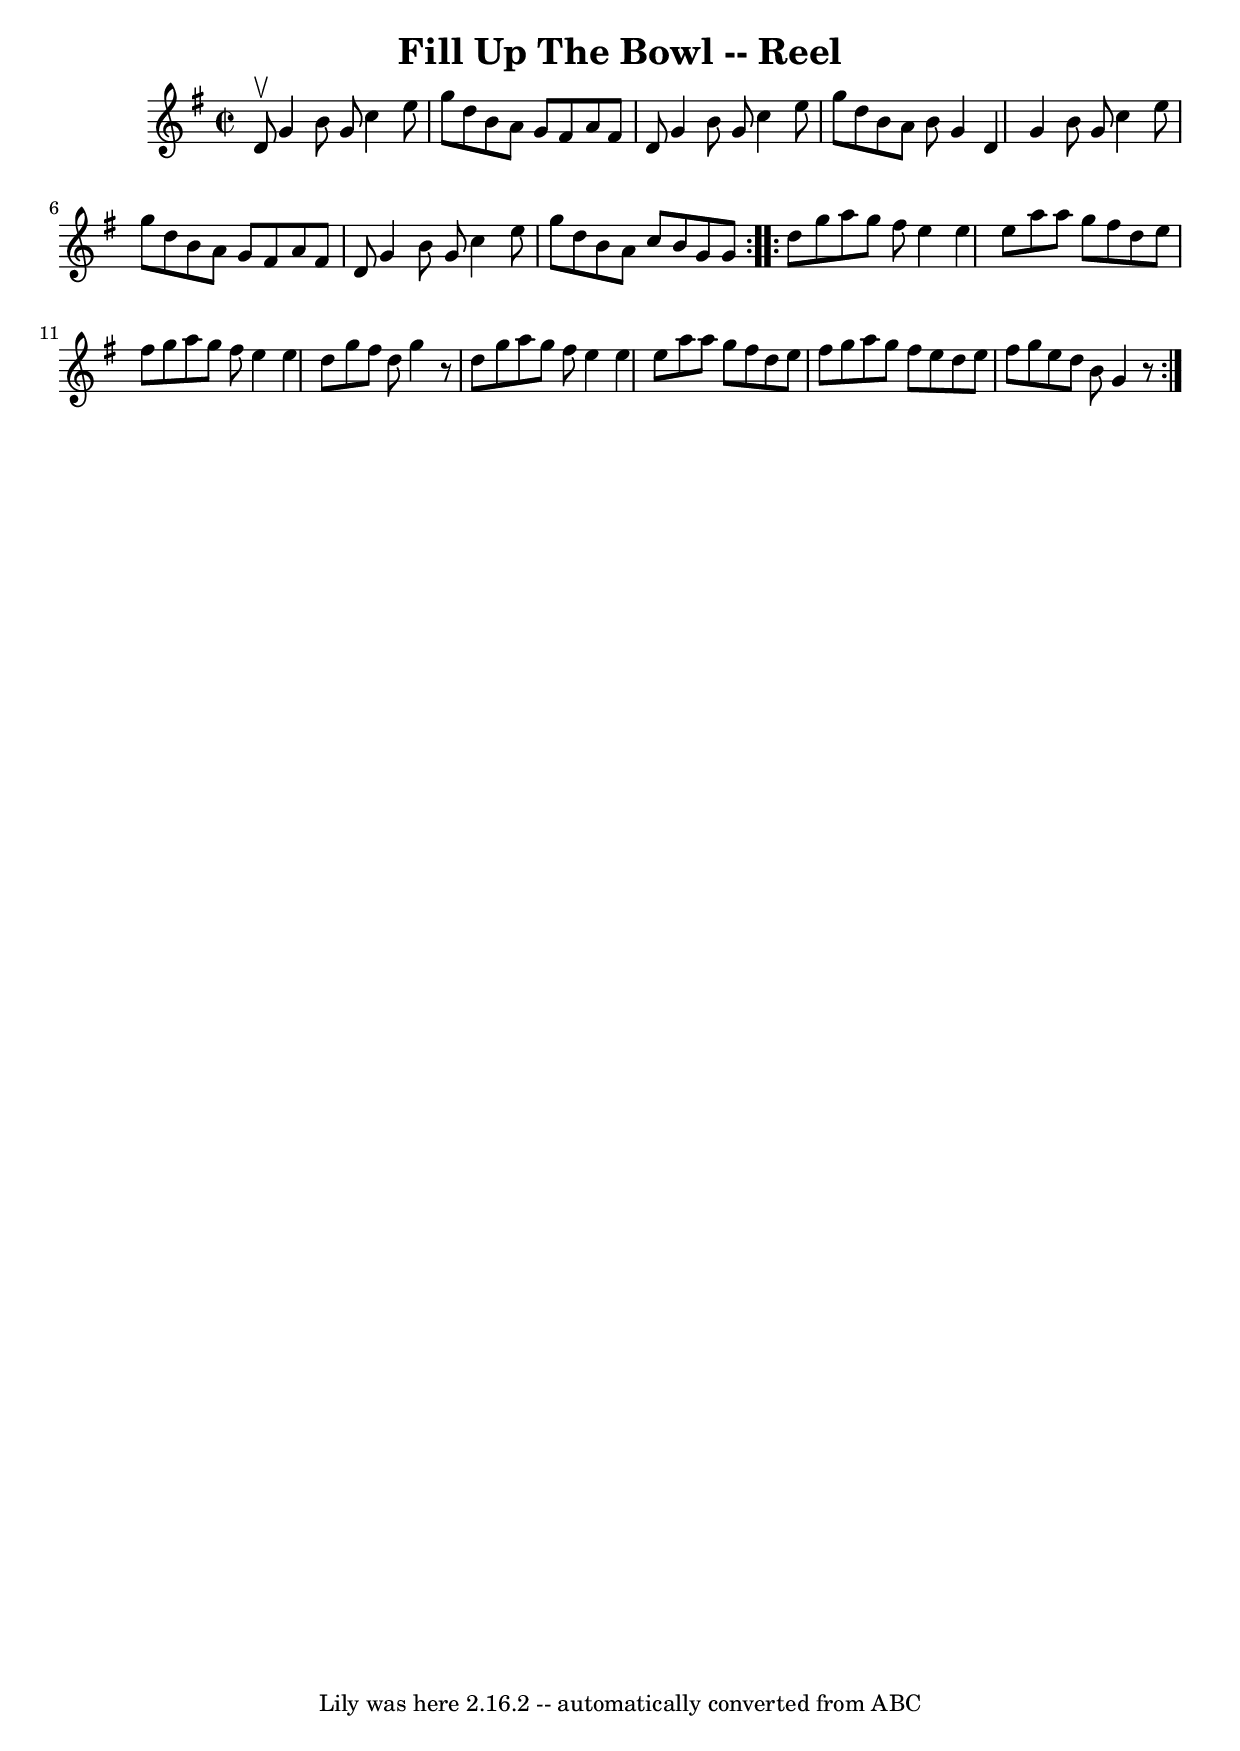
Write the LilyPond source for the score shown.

\version "2.7.40"
\include "Mammoth.ily"
\header {
	book = "Ryan's Mammoth Collection"
	crossRefNumber = "1"
	footnotes = ""
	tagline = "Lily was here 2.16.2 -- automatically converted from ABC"
	title = "Fill Up The Bowl -- Reel"
}
voicedefault =  {
\set Score.defaultBarType = "empty"

\repeat volta 2 {
\override Staff.TimeSignature #'style = #'C
 \time 2/2 \key g \major d'8^\upbow |
 g'4 b'8 g'8 c''4    
e''8 g''8  |
 d''8 b'8 a'8 g'8 fis'8 a'8 fis'8    
d'8  |
 g'4 b'8 g'8 c''4 e''8 g''8  |
 d''8    
b'8 a'8 b'8 g'4 d'4  |
 g'4 b'8 g'8 c''4 e''8 
 g''8  |
 d''8 b'8 a'8 g'8 fis'8 a'8 fis'8 d'8  
|
 g'4 b'8 g'8 c''4 e''8 g''8  |
 d''8 b'8    
a'8 c''8 b'8 g'8 g'8  } \repeat volta 2 { d''8  |
 g''8 
 a''8 g''8 fis''8 e''4 e''4  |
 e''8 a''8 a''8    
g''8 fis''8 d''8 e''8 fis''8  |
 g''8 a''8 g''8    
fis''8 e''4 e''4  |
 d''8 g''8 fis''8 d''8 g''4    r8 
 d''8  |
 g''8 a''8 g''8 fis''8 e''4 e''4  |
   
e''8 a''8 a''8 g''8 fis''8 d''8 e''8 fis''8  |
   
g''8 a''8 g''8 fis''8 e''8 d''8 e''8 fis''8  |
   
g''8 e''8 d''8 b'8 g'4    r8 }   
}

\score{
    <<

	\context Staff="default"
	{
	    \voicedefault 
	}

    >>
	\layout {
	}
	\midi {}
}
